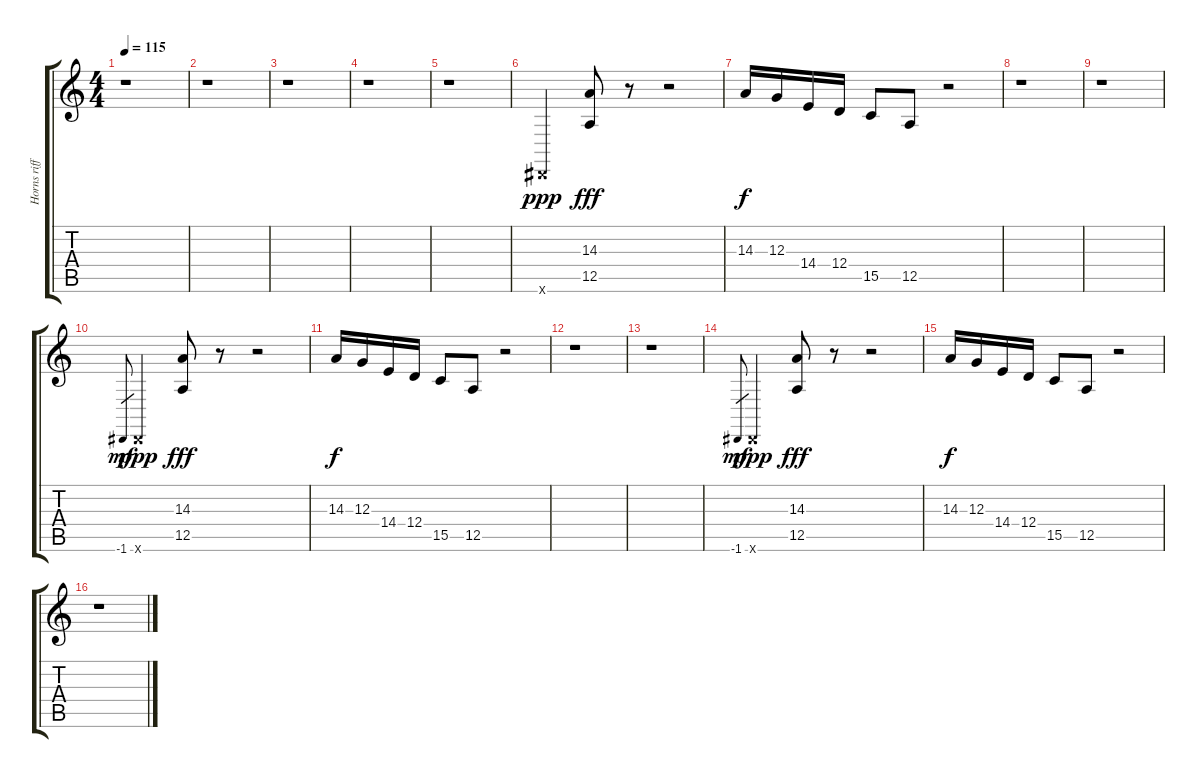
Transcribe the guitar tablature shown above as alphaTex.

\track ("Horns riff" "Horns riff") {instrument altosax}
\staff {score tabs}
\tuning (E4 B3 G3 D3 A2 E2) {hide}
\ts (4 4)
\tempo 115
\clef g2
\ks c
r.1{dy f} |
r.1 |
r.1 |
r.1 |
r.1 |
-1.6{x}.4{dy ppp} (14.3 12.5).8{dy fff} r.8 r.2 |
14.3.16{dy f} 12.3.16 14.4.16 12.4.16 15.5.8 12.5.8 r.2 |
r.1 |
r.1 |
-1.6.8{gr dy mf} -1.6{x}.4{dy ppp} (14.3 12.5).8{dy fff} r.8 r.2 |
14.3.16{dy f} 12.3.16 14.4.16 12.4.16 15.5.8 12.5.8 r.2 |
r.1 |
r.1 |
-1.6.8{gr dy mf} -1.6{x}.4{dy ppp} (14.3 12.5).8{dy fff} r.8 r.2 |
14.3.16{dy f} 12.3.16 14.4.16 12.4.16 15.5.8 12.5.8 r.2 |
r.1
